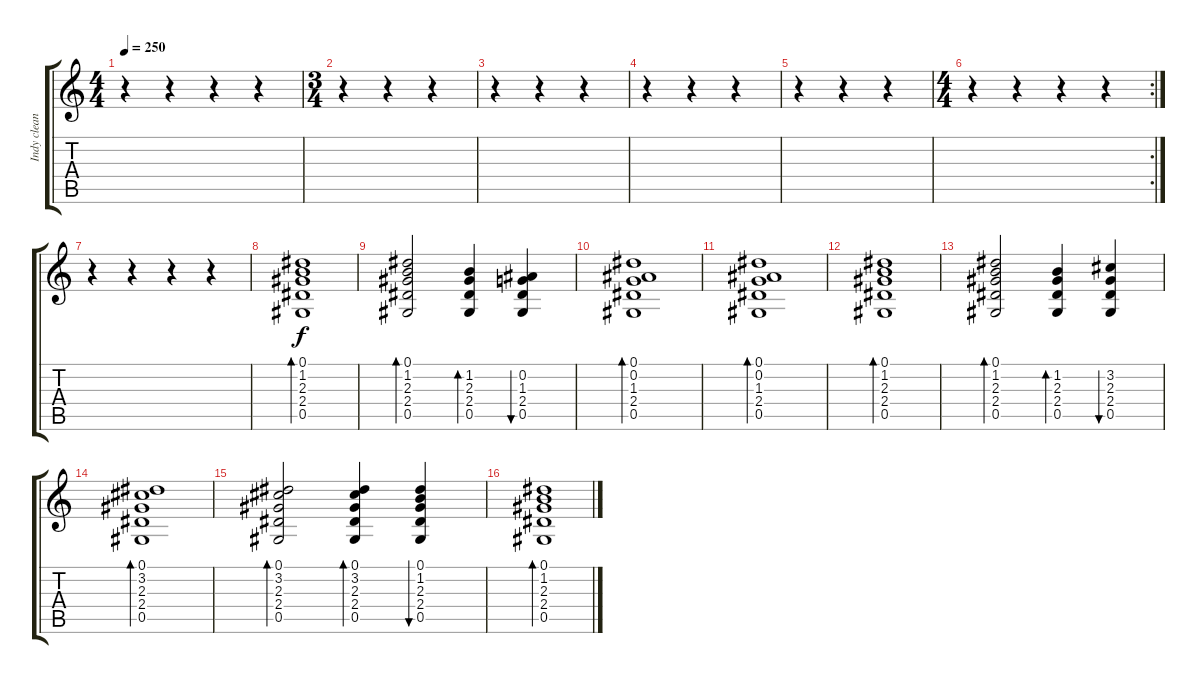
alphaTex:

\track ("Indy clean" "Indy clean") {instrument electricguitarclean}
\staff {score tabs}
\tuning (Eb4 Bb3 Gb3 Db3 Ab2 Eb2) {hide}
\ts (4 4)
\tempo 250
\clef g2
\ks c
r.4{dy f} r.4 r.4 r.4 |
\ts (3 4)
r.4 r.4 r.4 |
r.4 r.4 r.4 |
r.4 r.4 r.4 |
r.4 r.4 r.4 |
\rc 2
\ts (4 4)
r.4 r.4 r.4 r.4 |
r.4 r.4 r.4 r.4 |
(0.1 1.2 2.3 2.4 0.5).1{bd 480} |
(0.1 1.2 2.3 2.4 0.5).2{bd 30} (1.2 2.3 2.4 0.5).4{bd 30} (0.2 1.3 2.4 0.5).4{bu 60} |
(0.1 0.2 1.3 2.4 0.5).1{bd 120} |
(0.1 0.2 1.3 2.4 0.5).1{bd 30} |
(0.1 1.2 2.3 2.4 0.5).1{bd 480} |
(0.1 1.2 2.3 2.4 0.5).2{bd 60} (1.2 2.3 2.4 0.5).4{bd 120} (3.2 2.3 2.4 0.5).4{bu 120} |
(0.1 3.2 2.3 2.4 0.5).1{bd 480} |
(0.1 3.2 2.3 2.4 0.5).2{bd 120} (0.1 3.2 2.3 2.4 0.5).4{bd 60} (0.1 1.2 2.3 2.4 0.5).4{bu 30} |
(0.1 1.2 2.3 2.4 0.5).1{bd 480}
